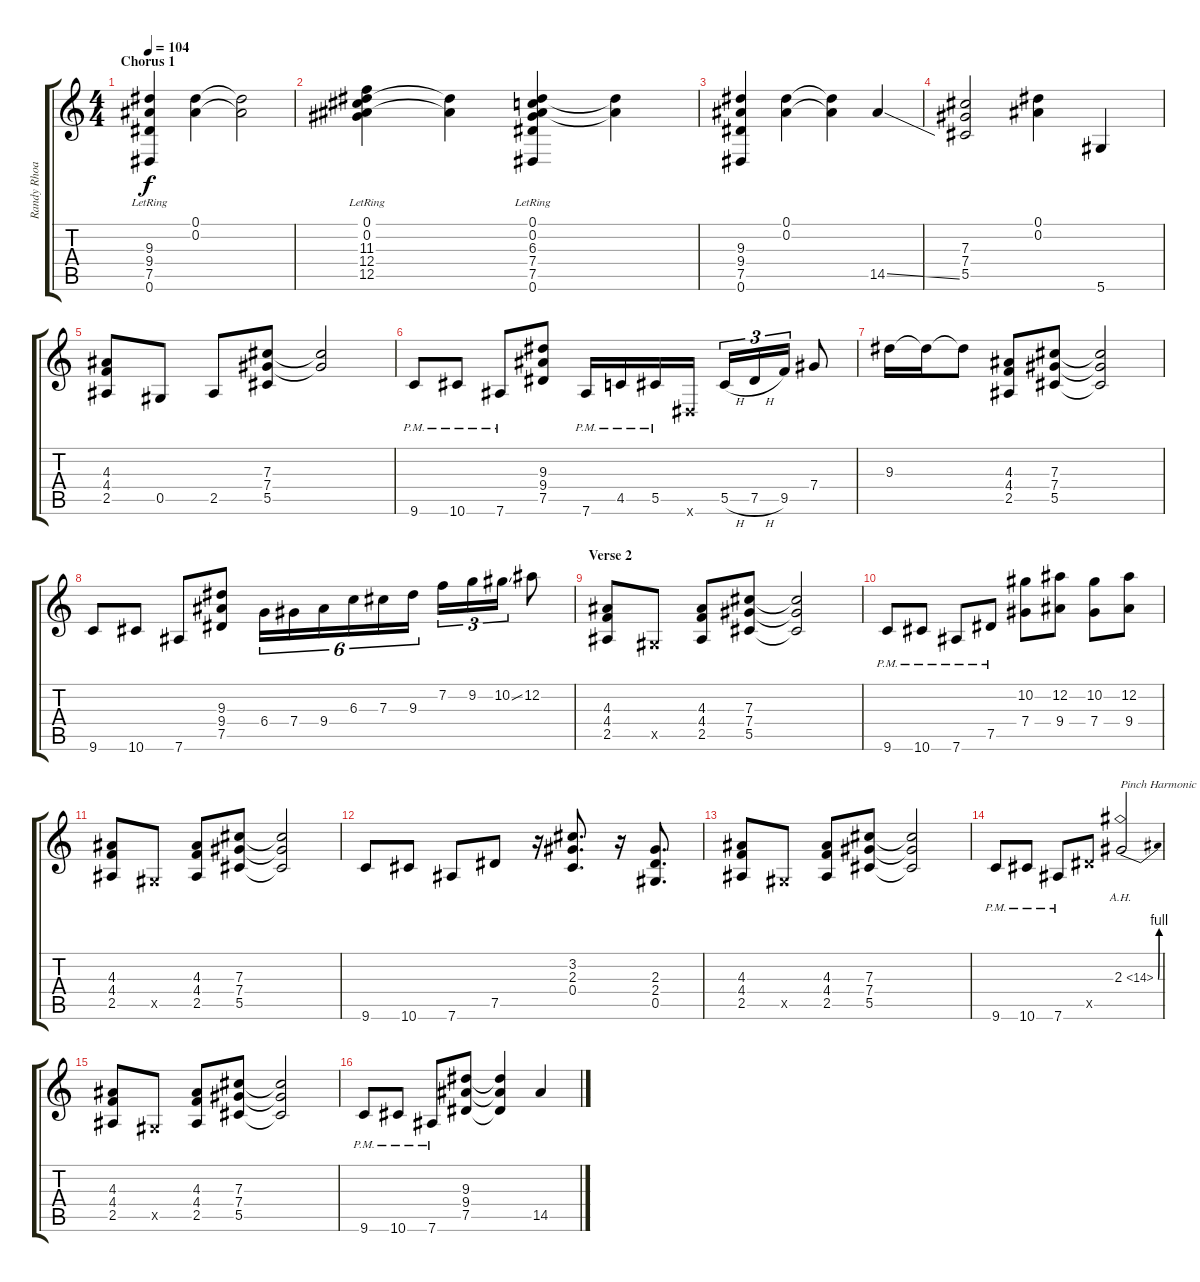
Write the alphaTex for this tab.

\track ("Randy Rhoads (Secondary)" "Randy Rhoa") {instrument overdrivenguitar}
\staff {score tabs}
\tuning (Eb4 Bb3 Gb3 Db3 Ab2 Eb2) {hide}
\ts (4 4)
\section ("" "Chorus 1")
\tempo 104
\clef g2
\ks c
(9.3{lr} 9.4{lr} 7.5{lr} 0.6{lr}).4{dy f} (0.1 0.2).4 (0.1{t} 0.2{t}).2 |
(0.1 0.2 11.3{lr} 12.4{lr} 12.5{lr}).4 (0.1{t} 0.2{t}).4 (0.1 0.2 6.3{lr} 7.4{lr} 7.5{lr} 0.6{lr}).4 (0.1{t} 0.2{t}).4 |
(9.3 9.4 7.5 0.6).4 (0.1 0.2).4 (0.1{t} 0.2{t}).4 14.5{ss}.4 |
(7.3 7.4 5.5).2 (0.1 0.2).4 5.6.4 |
(4.3 4.4 2.5).8 0.5.8 2.5.8 (7.3 7.4 5.5).8 (7.3{t} 7.4{t}).2 |
9.6{pm}.8 10.6{pm}.8 7.6{pm}.8 (9.3 9.4 7.5).8 7.6{pm}.16 4.5{pm}.16 5.5{pm}.16 0.6{x}.16 5.5{h}.16{tu (3 2)} 7.5{h}.16{tu (3 2)} 9.5.16{tu (3 2)} 7.4.8 |
9.3.16 9.3{t}.16 9.3{t}.8 (4.3 4.4 2.5).8 (7.3 7.4 5.5).8 (7.3{t} 7.4{t} 5.5{t}).2 |
9.6.8 10.6.8 7.6.8 (9.3 9.4 7.5).8 6.4.16{tu (6 4)} 7.4.16{tu (6 4)} 9.4.16{tu (6 4)} 6.3.16{tu (6 4)} 7.3.16{tu (6 4)} 9.3.16{tu (6 4)} 7.2.16{tu (3 2)} 9.2.16{tu (3 2)} 10.2{ss}.16{tu (3 2)} 12.2.8 |
\section ("" "Verse 2")
(4.3 4.4 2.5).8 0.5{x}.8 (4.3 4.4 2.5).8 (7.3 7.4 5.5).8 (7.3{t} 7.4{t} 5.5{t}).2 |
9.6{pm}.8 10.6{pm}.8 7.6{pm}.8 7.5{pm}.8 (10.2 7.4).8 (12.2 9.4).8 (10.2 7.4).8 (12.2 9.4).8 |
(4.3 4.4 2.5).8 0.5{x}.8 (4.3 4.4 2.5).8 (7.3 7.4 5.5).8 (7.3{t} 7.4{t} 5.5{t}).2 |
9.6.8 10.6.8 7.6.8 7.5.8 r.16 (3.2 2.3 0.4).8{d} r.16 (2.3 2.4 0.5).8{d} |
(4.3 4.4 2.5).8 0.5{x}.8 (4.3 4.4 2.5).8 (7.3 7.4 5.5).8 (7.3{t} 7.4{t} 5.5{t}).2 |
9.6{pm}.8 10.6{pm}.8 7.6{pm}.8 7.5{x}.8 2.3{be (bend 0 0 60 4) ah 12}.2{txt "Pinch Harmonic"} |
(4.3 4.4 2.5).8 0.5{x}.8 (4.3 4.4 2.5).8 (7.3 7.4 5.5).8 (7.3{t} 7.4{t} 5.5{t}).2 |
9.6{pm}.8 10.6{pm}.8 7.6{pm}.8 (9.3 9.4 7.5).8 (9.3{t} 9.4{t} 7.5{t}).4 14.5{ss}.4
